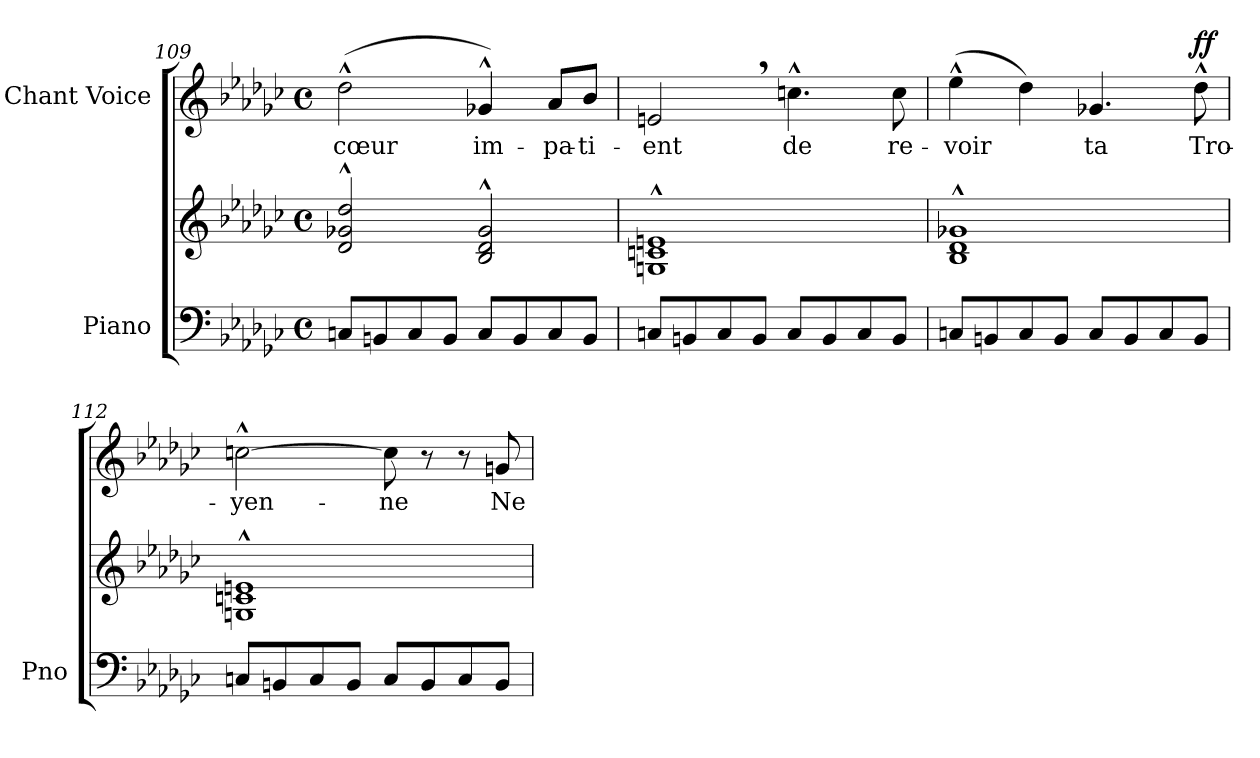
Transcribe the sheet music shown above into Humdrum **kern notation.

**kern	**kern	**kern	**text	**dynam
*part2	*part2	*part1	*part1	*part1
*staff3	*staff2	*staff1	*staff1	*staff1
*I"Piano	*	*I"Chant Voice	*	*
*I'Pno	*	*	*	*
*clefF4	*clefG2	*clefG2	*	*
*k[b-e-a-d-g-c-]	*k[b-e-a-d-g-c-]	*k[b-e-a-d-g-c-]	*	*
*M4/4	*M4/4	*M4/4	*	*
*met(c)	*met(c)	*met(c)	*	*
=109	=109	=109	=109	=109
8Cn/L	2d-/^^ 2g-X/^^ 2dd-/^^	(2dd-^^\	cœur	.
8BBn/	.	.	.	.
8C/	.	.	.	.
8BB/J	.	.	.	.
8C/L	2B-/^^ 2d-/^^ 2g-/^^	4g-X^^/)	im-	.
8BB/	.	.	.	.
8C/	.	8a-/L	-pa-	.
8BB/J	.	8b-/J	-ti-	.
=110	=110	=110	=110	=110
8Cn/L	1Gn^^ 1cn^^ 1en^^	2en,/	-ent	.
8BBn/	.	.	.	.
8C/	.	.	.	.
8BB/J	.	.	.	.
8C/L	.	4.ccn^^\	de	.
8BB/	.	.	.	.
8C/	.	.	.	.
8BB/J	.	8cc\	re-	.
=111	=111	=111	=111	=111
8Cn/L	1B-^^ 1d-^^ 1g-X^^	(4ee-^^\	-voir	.
8BBn/	.	.	.	.
8C/	.	4dd-\)	.	.
8BB/J	.	.	.	.
8C/L	.	4.g-X/	ta	.
8BB/	.	.	.	.
8C/	.	.	.	.
!	!	!	!	!LO:DY:a
8BB/J	.	8dd-^^\	Tro-	ff
=112	=112	=112	=112	=112
8Cn/L	1Gn^^ 1cn^^ 1en^^	[2ccn^^\	-yen-	.
8BBn/	.	.	.	.
8C/	.	.	.	.
8BB/J	.	.	.	.
8C/L	.	8cc\]	-ne	.
8BB/	.	8r	.	.
8C/	.	8r	.	.
8BB/J	.	8gn/	Ne	.
=	=	=	=	=
*-	*-	*-	*-	*-
